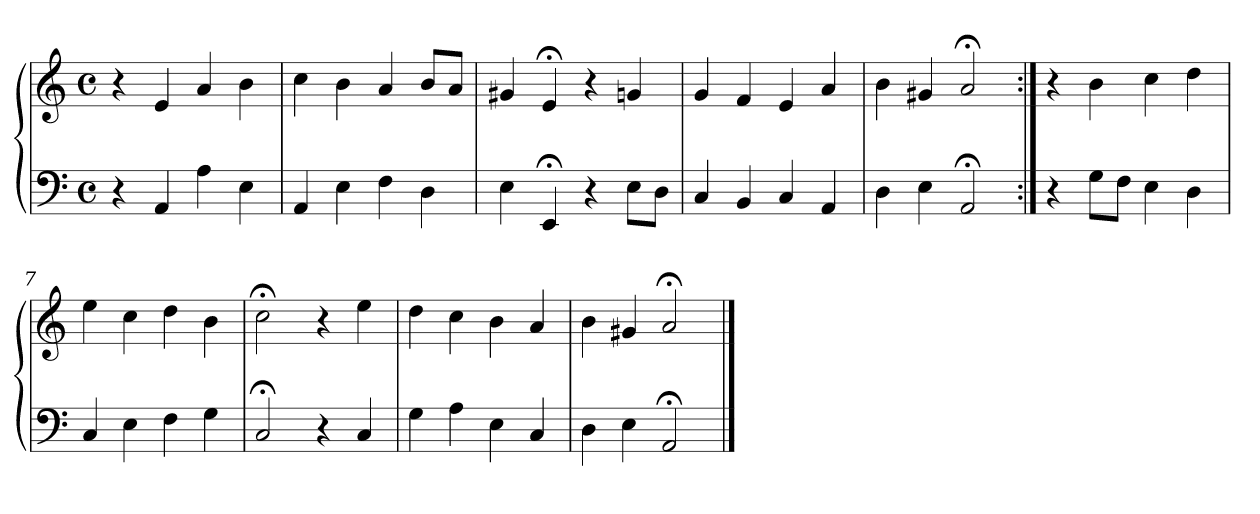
**kern	**kern
*part1	*part1
*staff2	*staff1
*clefF4	*clefG2
*M4/4	*M4/4
*met(c)	*met(c)
=1	=1
4r	4r
4AA	4e
4A	4a
4E	4b
=2	=2
4AA	4cc
4E	4b
4F	4a
4D	8bL
.	8aJ
=3	=3
4E	4g#X
4EE;<	4e;<
4r	4r
8EL	4gn
8DJ	.
=4	=4
4C	4g
4BB	4f
4C	4e
4AA	4a
=5	=5
4D	4b
4E	4g#X
2AA;<	2a;<
=6:|!	=6:|!
4r	4r
8GL	4b
8FJ	.
4E	4cc
4D	4dd
=7	=7
4C	4ee
4E	4cc
4F	4dd
4G	4b
!!LO:LB:g=z
=8	=8
2C;<	2cc;<
4r	4r
4C	4ee
=9	=9
4G	4dd
4A	4cc
4E	4b
4C	4a
=10	=10
4D	4b
4E	4g#X
2AA;<	2a;<
==	==
*-	*-
